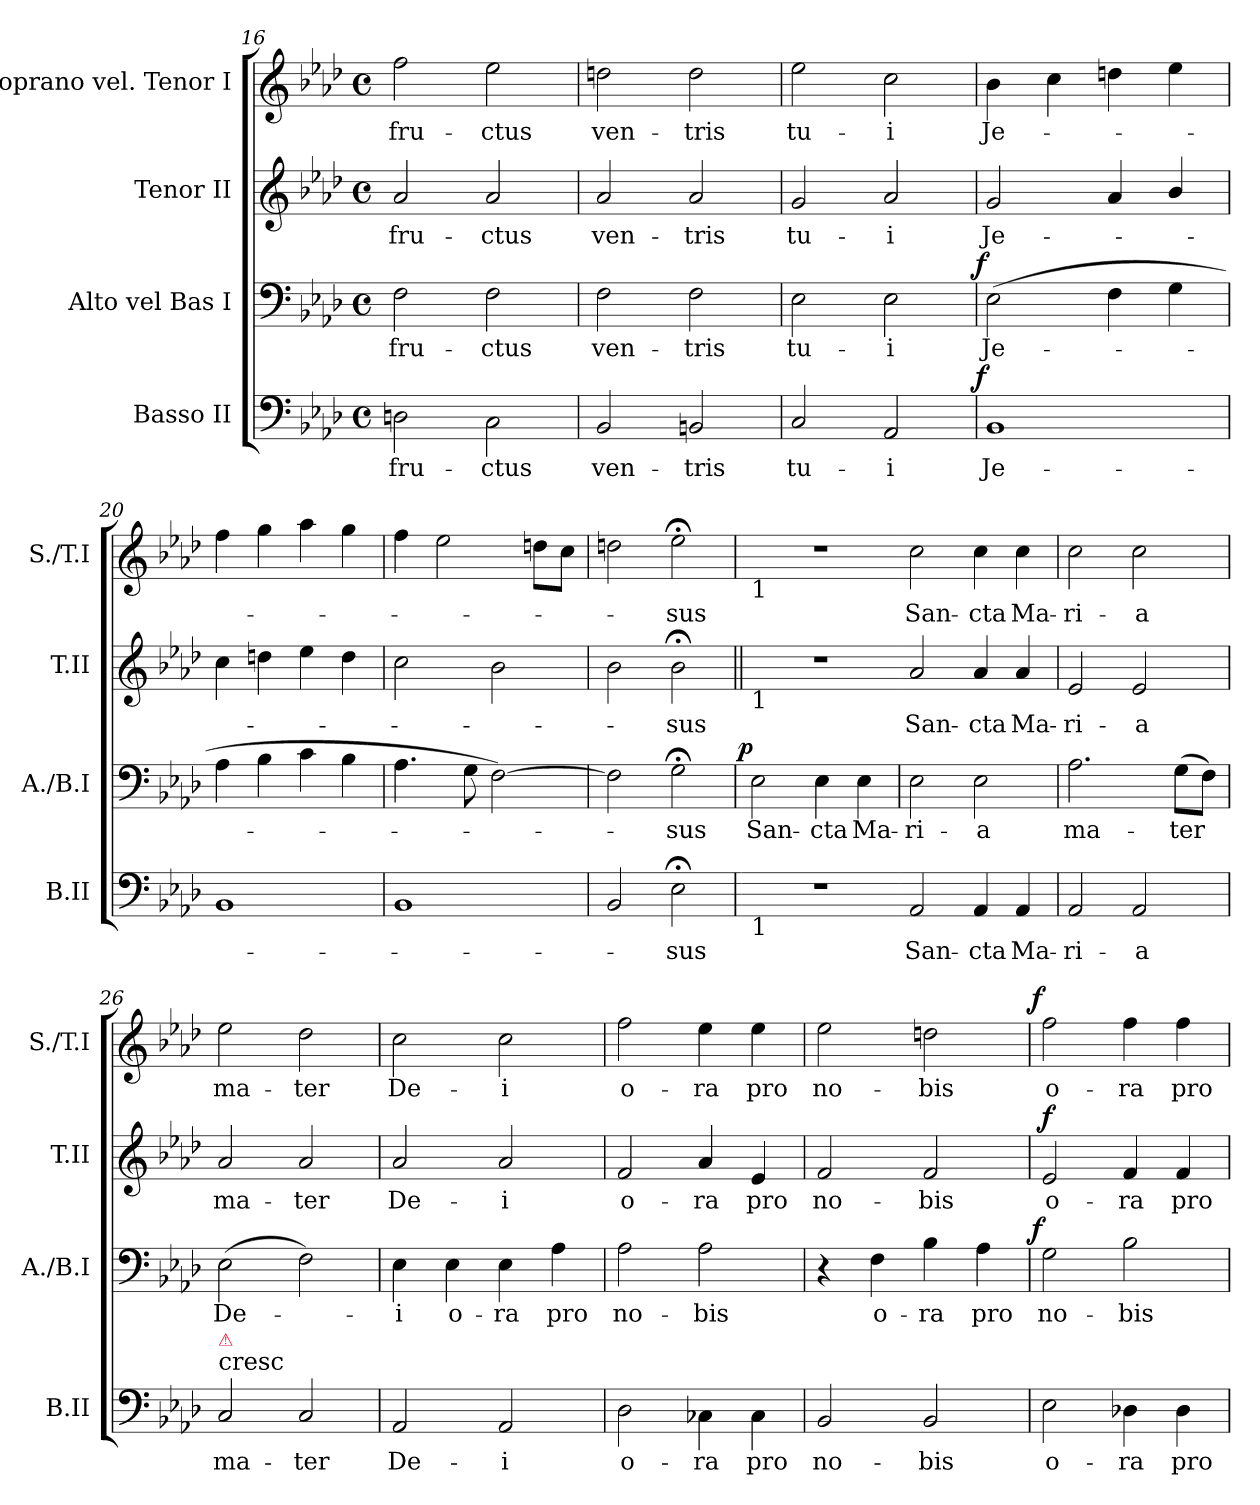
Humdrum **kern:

**kern	**text	**dynam	**kern	**text	**dynam	**kern	**text	**dynam	**kern	**text	**dynam
*part4	*part4	*part4	*part3	*part3	*part3	*part2	*part2	*part2	*part1	*part1	*part1
*staff4	*staff4	*staff4	*staff3	*staff3	*staff3	*staff2	*staff2	*staff2	*staff1	*staff1	*staff1
*I"Basso II	*	*	*I"Alto vel Bas I	*	*	*I"Tenor II	*	*	*I"Soprano vel. Tenor I	*	*
*I'B.II	*	*	*I'A./B.I	*	*	*I'T.II	*	*	*I'S./T.I	*	*
*clefF4	*	*	*clefF4	*	*	*clefG2	*	*	*clefG2	*	*
*k[b-e-a-d-]	*	*	*k[b-e-a-d-]	*	*	*k[b-e-a-d-]	*	*	*k[b-e-a-d-]	*	*
*A-:	*	*	*A-:	*	*	*A-:	*	*	*A-:	*	*
*M4/4	*	*	*M4/4	*	*	*M4/4	*	*	*M4/4	*	*
*met(c)	*	*	*met(c)	*	*	*met(c)	*	*	*met(c)	*	*
=16	=16	=16	=16	=16	=16	=16	=16	=16	=16	=16	=16
2Dn\	fru-	.	2F\	fru-	.	2a-/	fru-	.	2ff\	fru-	.
2C\	-ctus	.	2F\	-ctus	.	2a-/	-ctus	.	2ee-\	-ctus	.
=17	=17	=17	=17	=17	=17	=17	=17	=17	=17	=17	=17
2BB-/	ven-	.	2F\	ven-	.	2a-/	ven-	.	2ddn\	ven-	.
2BBn/	-tris	.	2F\	-tris	.	2a-/	-tris	.	2dd\	-tris	.
=18	=18	=18	=18	=18	=18	=18	=18	=18	=18	=18	=18
2C/	tu-	.	2E-\	tu-	.	2g/	tu-	.	2ee-\	tu-	.
2AA-/	-i	.	2E-\	-i	.	2a-/	-i	.	2cc\	-i	.
=19	=19	=19	=19	=19	=19	=19	=19	=19	=19	=19	=19
!	!	!LO:DY:a:rj	!	!	!LO:DY:a:rj	!	!	!	!	!	!
1BB-	Je-	f	(>2E-\	Je-	f	2g/	Je-	.	4b-\	Je-	.
.	.	.	.	.	.	.	.	.	4cc\	.	.
.	.	.	4F\	.	.	4a-/	.	.	4ddn\	.	.
.	.	.	4G\	.	.	4b-/	.	.	4ee-\	.	.
=20	=20	=20	=20	=20	=20	=20	=20	=20	=20	=20	=20
1BB-	.	.	4A-\	.	.	4cc\	.	.	4ff\	.	.
.	.	.	4B-\	.	.	4ddn\	.	.	4gg\	.	.
.	.	.	4c\	.	.	4ee-\	.	.	4aa-\	.	.
.	.	.	4B-\	.	.	4dd\	.	.	4gg\	.	.
=21	=21	=21	=21	=21	=21	=21	=21	=21	=21	=21	=21
1BB-	.	.	4.A-\	.	.	2cc\	.	.	4ff\	.	.
.	.	.	.	.	.	.	.	.	2ee-\	.	.
.	.	.	8G\	.	.	.	.	.	.	.	.
.	.	.	[2F\)	.	.	2b-\	.	.	.	.	.
.	.	.	.	.	.	.	.	.	8ddn\L	.	.
.	.	.	.	.	.	.	.	.	8cc\J	.	.
=22	=22	=22	=22	=22	=22	=22	=22	=22	=22	=22	=22
2BB-/	.	.	2F\]	.	.	2b-\	.	.	2ddn\	.	.
2E-;<\	-sus	.	2G;<\	-sus	.	2b-;<\	-sus	.	2ee-;<\	-sus	.
=23	=23	=23	=23	=23	=23	=23||	=23	=23	=23	=23	=23
!	!	!	!	!	!	!	!	!	!LO:TX:b:t=1	!	!
!	!	!	!	!	!	!LO:TX:b:t=1	!	!	!	!	!
!LO:TX:b:t=1	!	!	!	!	!	!	!	!	!	!	!
!	!	!	!	!	!LO:DY:a:rj	!	!	!	!	!	!
1r	.	.	2E-\	San-	p	1r	.	.	1r	.	.
.	.	.	4E-\	-cta	.	.	.	.	.	.	.
.	.	.	4E-\	Ma-	.	.	.	.	.	.	.
=24	=24	=24	=24	=24	=24	=24||	=24	=24	=24	=24	=24
2AA-/	San-	.	2E-\	-ri-	.	2a-/	San-	.	2cc\	San-	.
4AA-/	-cta	.	2E-\	-a	.	4a-/	-cta	.	4cc\	-cta	.
4AA-/	Ma-	.	.	.	.	4a-/	Ma-	.	4cc\	Ma-	.
=25	=25	=25	=25	=25	=25	=25	=25	=25	=25	=25	=25
2AA-/	-ri-	.	2.A-\	ma-	.	2e-/	-ri-	.	2cc\	-ri-	.
2AA-/	-a	.	.	.	.	2e-/	-a	.	2cc\	-a	.
.	.	.	(>8G\L	-ter	.	.	.	.	.	.	.
.	.	.	8F\J)	.	.	.	.	.	.	.	.
=26	=26	=26	=26	=26	=26	=26	=26	=26	=26	=26	=26
!LO:TX:a:t=cresc	!	!	!	!	!	!	!	!	!	!	!
!LO:TX:a:color=crimson:t=⚠	!	!	!	!	!	!	!	!	!	!	!
2C/	ma-	.	(>2E-\	De-	.	2a-/	ma-	.	2ee-\	ma-	.
2C/	-ter	.	2F\)	.	.	2a-/	-ter	.	2dd-\	-ter	.
=27	=27	=27	=27	=27	=27	=27	=27	=27	=27	=27	=27
2AA-/	De-	.	4E-\	-i	.	2a-/	De-	.	2cc\	De-	.
.	.	.	4E-\	o-	.	.	.	.	.	.	.
2AA-/	-i	.	4E-\	-ra	.	2a-/	-i	.	2cc\	-i	.
.	.	.	4A-\	pro	.	.	.	.	.	.	.
=28	=28	=28	=28	=28	=28	=28	=28	=28	=28	=28	=28
2D-\	o-	.	2A-\	no-	.	2f/	o-	.	2ff\	o-	.
4C-X\	-ra	.	2A-\	-bis	.	4a-/	-ra	.	4ee-\	-ra	.
4C-\	pro	.	.	.	.	4e-/	pro	.	4ee-\	pro	.
=29	=29	=29	=29	=29	=29	=29	=29	=29	=29	=29	=29
2BB-/	no-	.	4r	.	.	2f/	no-	.	2ee-\	no-	.
.	.	.	4F\	o-	.	.	.	.	.	.	.
2BB-/	-bis	.	4B-\	-ra	.	2f/	-bis	.	2ddn\	-bis	.
.	.	.	4A-\	pro	.	.	.	.	.	.	.
=30	=30	=30	=30	=30	=30	=30	=30	=30	=30	=30	=30
!	!	!	!	!	!LO:DY:a:rj	!	!	!LO:DY:a	!	!	!LO:DY:a:rj
2E-\	o-	.	2G\	no-	f	2e-/	o-	f	2ff\	o-	f
4D-X\	-ra	.	2B-\	-bis	.	4f/	-ra	.	4ff\	-ra	.
4D-\	pro	.	.	.	.	4f/	pro	.	4ff\	pro	.
=	=	=	=	=	=	=	=	=	=	=	=
*-	*-	*-	*-	*-	*-	*-	*-	*-	*-	*-	*-
